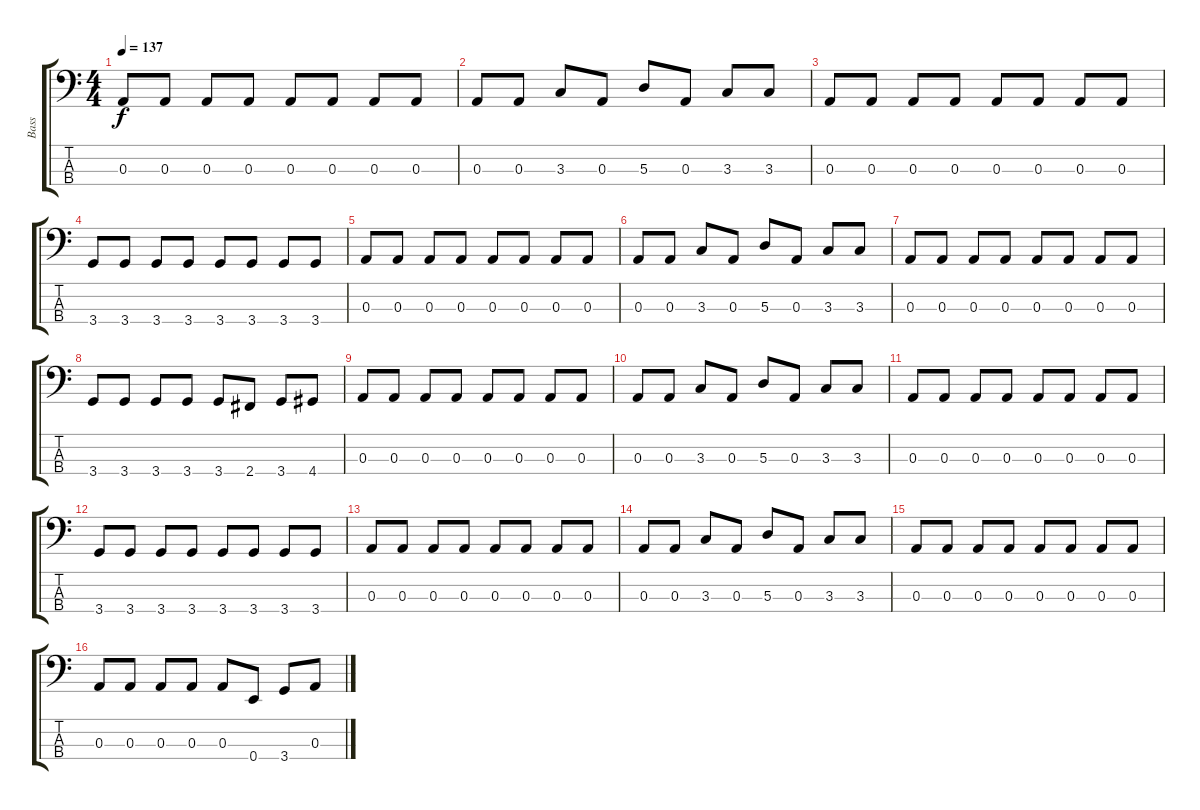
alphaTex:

\track ("Bass" "Bass") {instrument electricbassfinger}
\staff {score tabs}
\tuning (G2 D2 A1 E1) {hide}
\ts (4 4)
\tempo 137
\clef f4
\ks c
0.3.8{dy f} 0.3.8 0.3.8 0.3.8 0.3.8 0.3.8 0.3.8 0.3.8 |
0.3.8 0.3.8 3.3.8 0.3.8 5.3.8 0.3.8 3.3.8 3.3.8 |
0.3.8 0.3.8 0.3.8 0.3.8 0.3.8 0.3.8 0.3.8 0.3.8 |
3.4.8 3.4.8 3.4.8 3.4.8 3.4.8 3.4.8 3.4.8 3.4.8 |
0.3.8 0.3.8 0.3.8 0.3.8 0.3.8 0.3.8 0.3.8 0.3.8 |
0.3.8 0.3.8 3.3.8 0.3.8 5.3.8 0.3.8 3.3.8 3.3.8 |
0.3.8 0.3.8 0.3.8 0.3.8 0.3.8 0.3.8 0.3.8 0.3.8 |
3.4.8 3.4.8 3.4.8 3.4.8 3.4.8 2.4.8 3.4.8 4.4.8 |
0.3.8 0.3.8 0.3.8 0.3.8 0.3.8 0.3.8 0.3.8 0.3.8 |
0.3.8 0.3.8 3.3.8 0.3.8 5.3.8 0.3.8 3.3.8 3.3.8 |
0.3.8 0.3.8 0.3.8 0.3.8 0.3.8 0.3.8 0.3.8 0.3.8 |
3.4.8 3.4.8 3.4.8 3.4.8 3.4.8 3.4.8 3.4.8 3.4.8 |
0.3.8 0.3.8 0.3.8 0.3.8 0.3.8 0.3.8 0.3.8 0.3.8 |
0.3.8 0.3.8 3.3.8 0.3.8 5.3.8 0.3.8 3.3.8 3.3.8 |
0.3.8 0.3.8 0.3.8 0.3.8 0.3.8 0.3.8 0.3.8 0.3.8 |
0.3.8 0.3.8 0.3.8 0.3.8 0.3.8 0.4.8 3.4.8 0.3.8
